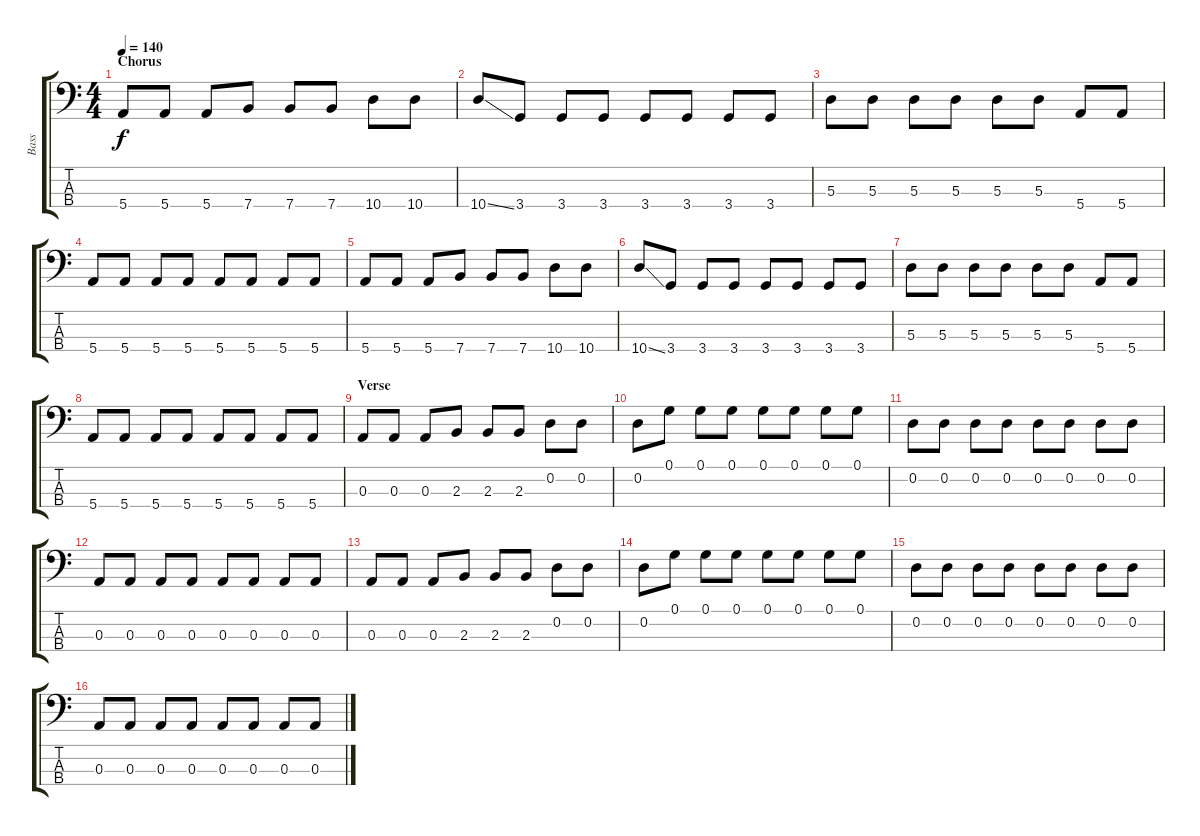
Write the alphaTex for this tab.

\track ("Bass" "Bass") {instrument electricbassfinger}
\staff {score tabs}
\tuning (G2 D2 A1 E1) {hide}
\ts (4 4)
\section ("" "Chorus")
\tempo 140
\clef f4
\ks c
5.4.8{dy f} 5.4.8 5.4.8 7.4.8 7.4.8 7.4.8 10.4.8 10.4.8 |
10.4{ss}.8 3.4.8 3.4.8 3.4.8 3.4.8 3.4.8 3.4.8 3.4.8 |
5.3.8 5.3.8 5.3.8 5.3.8 5.3.8 5.3.8 5.4.8 5.4.8 |
5.4.8 5.4.8 5.4.8 5.4.8 5.4.8 5.4.8 5.4.8 5.4.8 |
5.4.8 5.4.8 5.4.8 7.4.8 7.4.8 7.4.8 10.4.8 10.4.8 |
10.4{ss}.8 3.4.8 3.4.8 3.4.8 3.4.8 3.4.8 3.4.8 3.4.8 |
5.3.8 5.3.8 5.3.8 5.3.8 5.3.8 5.3.8 5.4.8 5.4.8 |
5.4.8 5.4.8 5.4.8 5.4.8 5.4.8 5.4.8 5.4.8 5.4.8 |
\section ("" "Verse")
0.3.8 0.3.8 0.3.8 2.3.8 2.3.8 2.3.8 0.2.8 0.2.8 |
0.2.8 0.1.8 0.1.8 0.1.8 0.1.8 0.1.8 0.1.8 0.1.8 |
0.2.8 0.2.8 0.2.8 0.2.8 0.2.8 0.2.8 0.2.8 0.2.8 |
0.3.8 0.3.8 0.3.8 0.3.8 0.3.8 0.3.8 0.3.8 0.3.8 |
0.3.8 0.3.8 0.3.8 2.3.8 2.3.8 2.3.8 0.2.8 0.2.8 |
0.2.8 0.1.8 0.1.8 0.1.8 0.1.8 0.1.8 0.1.8 0.1.8 |
0.2.8 0.2.8 0.2.8 0.2.8 0.2.8 0.2.8 0.2.8 0.2.8 |
0.3.8 0.3.8 0.3.8 0.3.8 0.3.8 0.3.8 0.3.8 0.3.8
